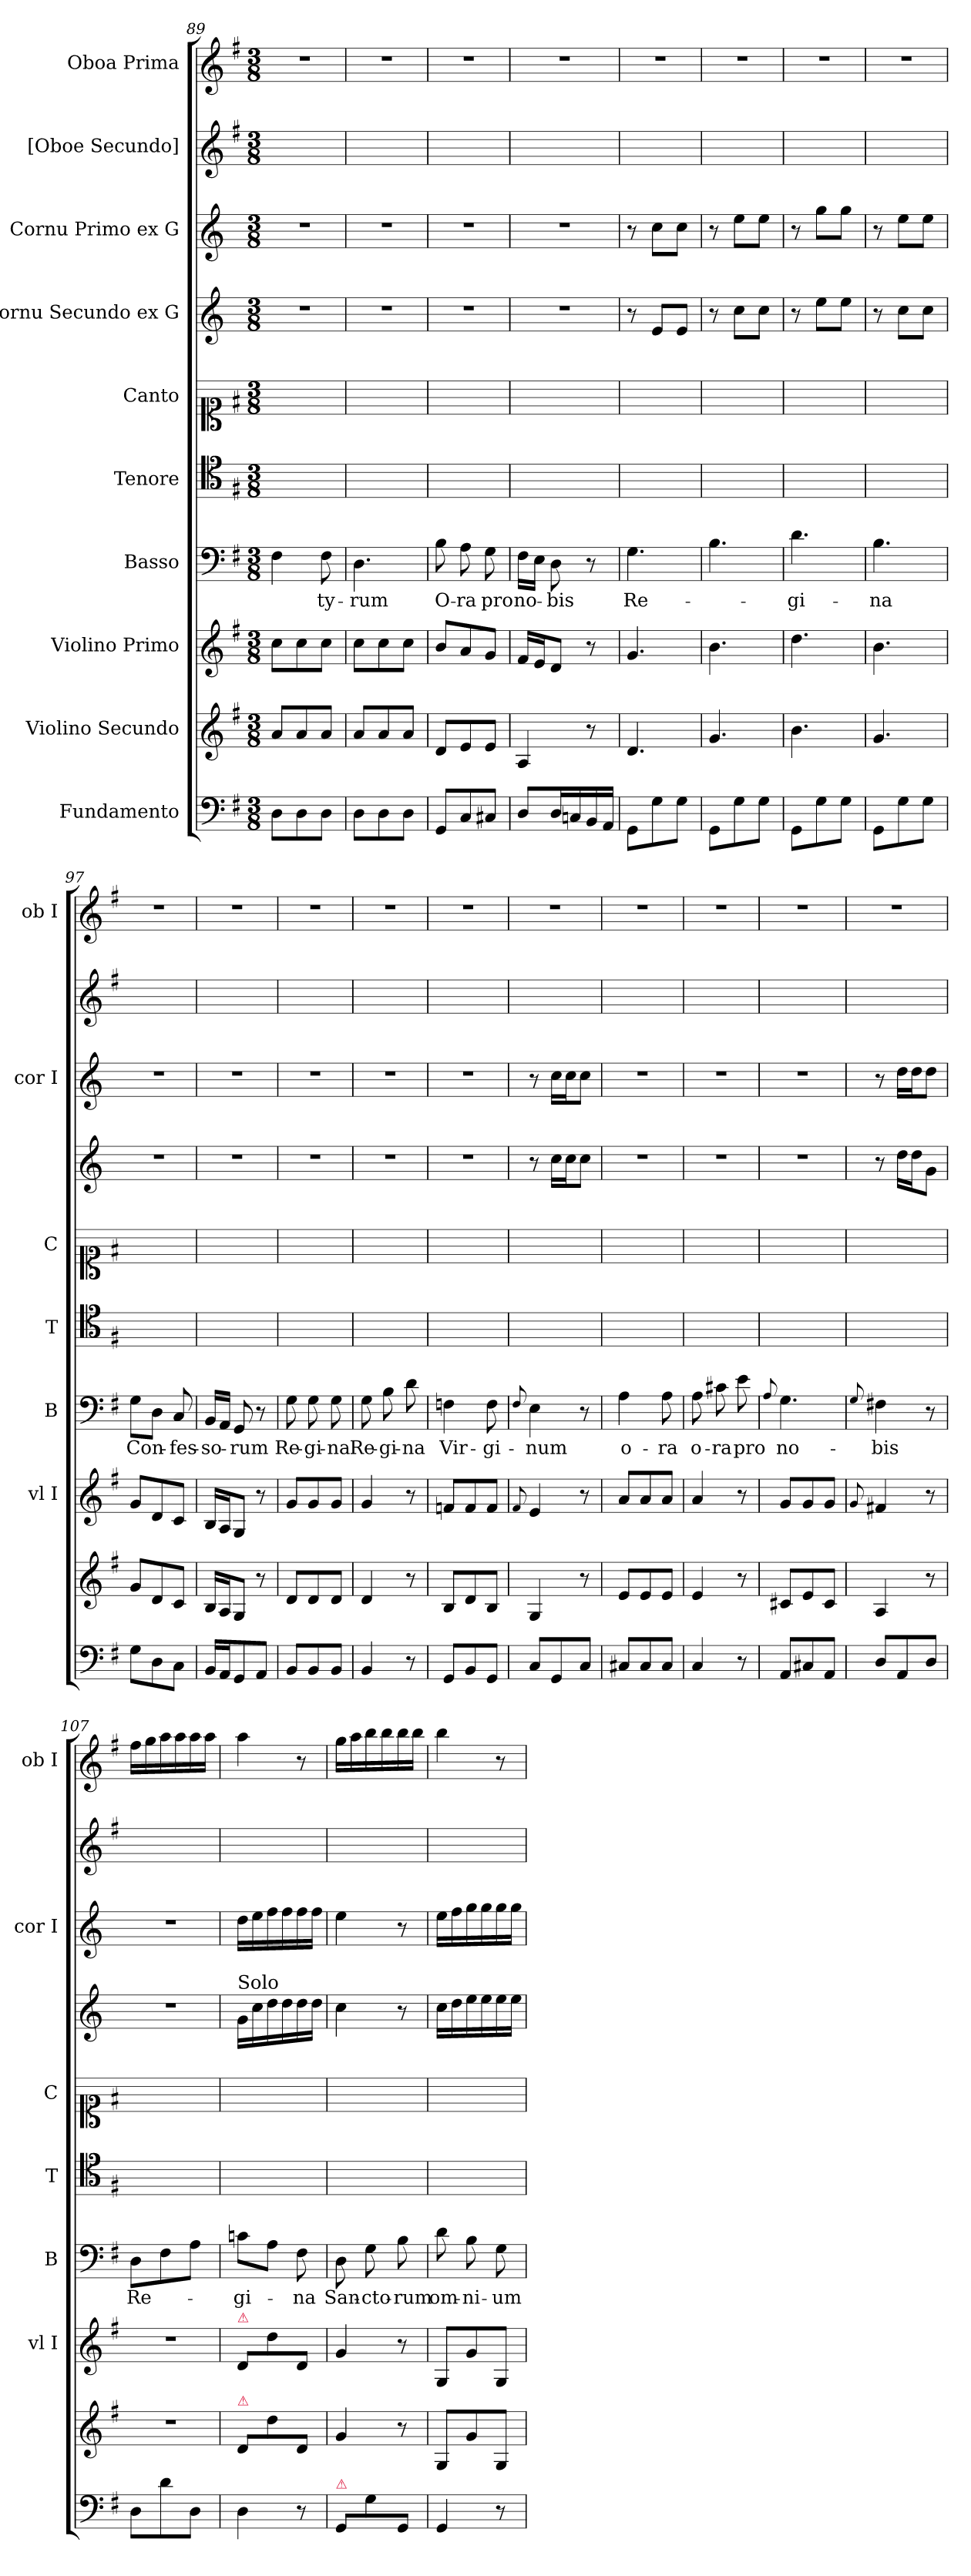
**kern	**kern	**kern	**kern	**text	**kern	**kern	**kern	**kern	**dynam	**kern	**kern
*part10	*part9	*part8	*part7	*part7	*part6	*part5	*part4	*part3	*part3	*part2	*part1
*staff10	*staff9	*staff8	*staff7	*staff7	*staff6	*staff5	*staff4	*staff3	*staff3	*staff2	*staff1
*I"Fundamento	*I"Violino Secundo	*I"Violino Primo	*I"Basso	*	*I"Tenore	*I"Canto	*I"Cornu Secundo ex G	*I"Cornu Primo ex G	*	*I"[Oboe Secundo]	*I"Oboa Prima
*	*	*I'vl I	*I'B	*	*I'T	*I'C	*	*I'cor I	*	*	*I'ob I
*clefF4	*clefG2	*clefG2	*clefF4	*	*clefC4	*clefC1	*clefG2	*clefG2	*	*clefG2	*clefG2
*	*	*	*	*	*	*	*ITrd3c5	*ITrd3c5	*	*	*
*k[f#]	*k[f#]	*k[f#]	*k[f#]	*	*k[f#]	*k[f#]	*k[f#]	*k[f#]	*	*k[f#]	*k[f#]
*G:	*G:	*G:	*G:	*	*G:	*G:	*G:	*G:	*	*G:	*G:
*M3/8	*M3/8	*M3/8	*M3/8	*	*M3/8	*M3/8	*M3/8	*M3/8	*	*M3/8	*M3/8
=89	=89	=89	=89	=89	=89	=89	=89	=89	=89	=89	=89
8D\L	8a/L	8cc\L	4F#\	.	4.ryy	4.ryy	4.r	4.r	.	4.ryy	4.r
8D\	8a/	8cc\	.	.	.	.	.	.	.	.	.
8D\J	8a/J	8cc\J	8F#\	-ty-	.	.	.	.	.	.	.
=90	=90	=90	=90	=90	=90	=90	=90	=90	=90	=90	=90
8D\L	8a/L	8cc\L	4.D\	-rum	4.ryy	4.ryy	4.r	4.r	.	4.ryy	4.r
8D\	8a/	8cc\	.	.	.	.	.	.	.	.	.
8D\J	8a/J	8cc\J	.	.	.	.	.	.	.	.	.
=91	=91	=91	=91	=91	=91	=91	=91	=91	=91	=91	=91
8GG/L	8d/L	8b/L	8B\	O-	4.ryy	4.ryy	4.r	4.r	.	4.ryy	4.r
8C/	8e/	8a/	8A\	-ra	.	.	.	.	.	.	.
8C#X/J	8e/J	8g/J	8G\	pro	.	.	.	.	.	.	.
=92	=92	=92	=92	=92	=92	=92	=92	=92	=92	=92	=92
8D/L	4A/	16f#/LL	16F#\LL	no-	4.ryy	4.ryy	4.r	4.r	.	4.ryy	4.r
.	.	16e/J	16E\JJ	.	.	.	.	.	.	.	.
16D/L	.	8d/J	8D\	-bis	.	.	.	.	.	.	.
16Cn/	.	.	.	.	.	.	.	.	.	.	.
16BB/	8r	8r	8r	.	.	.	.	.	.	.	.
16AA/JJ	.	.	.	.	.	.	.	.	.	.	.
=93	=93	=93	=93	=93	=93	=93	=93	=93	=93	=93	=93
!	!	!	!	!	!	!	!	!	!LO:DY:a	!	!
8GG/L	4.d/	4.g/	4.G\	Re-	4.ryy	4.ryy	8r	8r	pia	4.ryy	4.r
8G\	.	.	.	.	.	.	8B/L	8g\L	.	.	.
8G\J	.	.	.	.	.	.	8B/J	8g\J	.	.	.
=94	=94	=94	=94	=94	=94	=94	=94	=94	=94	=94	=94
8GG/L	4.g/	4.b\	4.B\	.	4.ryy	4.ryy	8r	8r	.	4.ryy	4.r
8G\	.	.	.	.	.	.	8g\L	8b\L	.	.	.
8G\J	.	.	.	.	.	.	8g\J	8b\J	.	.	.
=95	=95	=95	=95	=95	=95	=95	=95	=95	=95	=95	=95
8GG/L	4.b\	4.dd\	4.d\	-gi-	4.ryy	4.ryy	8r	8r	.	4.ryy	4.r
8G\	.	.	.	.	.	.	8b\L	8dd\L	.	.	.
8G\J	.	.	.	.	.	.	8b\J	8dd\J	.	.	.
=96	=96	=96	=96	=96	=96	=96	=96	=96	=96	=96	=96
8GG/L	4.g/	4.b\	4.B\	-na	4.ryy	4.ryy	8r	8r	.	4.ryy	4.r
8G\	.	.	.	.	.	.	8g\L	8b\L	.	.	.
8G\J	.	.	.	.	.	.	8g\J	8b\J	.	.	.
=97	=97	=97	=97	=97	=97	=97	=97	=97	=97	=97	=97
8G\L	8g/L	8g/L	8G\L	Con-	4.ryy	4.ryy	4.r	4.r	.	4.ryy	4.r
8D\	8d/	8d/	8D\J	.	.	.	.	.	.	.	.
8C\J	8c/J	8c/J	8C/	-fes-	.	.	.	.	.	.	.
=98	=98	=98	=98	=98	=98	=98	=98	=98	=98	=98	=98
16BB/LL	16B/LL	16B/LL	16BB/LL	-so-	4.ryy	4.ryy	4.r	4.r	.	4.ryy	4.r
16AA/J	16A/J	16A/J	16AA/JJ	.	.	.	.	.	.	.	.
8GG/	8G/J	8G/J	8GG/	-rum	.	.	.	.	.	.	.
8AA/J	8r	8r	8r	.	.	.	.	.	.	.	.
=99	=99	=99	=99	=99	=99	=99	=99	=99	=99	=99	=99
8BB/L	8d/L	8g/L	8G\	Re-	4.ryy	4.ryy	4.r	4.r	.	4.ryy	4.r
8BB/	8d/	8g/	8G\	-gi-	.	.	.	.	.	.	.
8BB/J	8d/J	8g/J	8G\	-na	.	.	.	.	.	.	.
=100	=100	=100	=100	=100	=100	=100	=100	=100	=100	=100	=100
4BB/	4d/	4g/	8G\	Re-	4.ryy	4.ryy	4.r	4.r	.	4.ryy	4.r
.	.	.	8B\	-gi-	.	.	.	.	.	.	.
8r	8r	8r	8d\	-na	.	.	.	.	.	.	.
=101	=101	=101	=101	=101	=101	=101	=101	=101	=101	=101	=101
8GG/L	8B/L	8fn/L	4Fn\	Vir-	4.ryy	4.ryy	4.r	4.r	.	4.ryy	4.r
8BB/	8d/	8f/	.	.	.	.	.	.	.	.	.
8GG/J	8B/J	8f/J	8F\	-gi-	.	.	.	.	.	.	.
=102	=102	=102	=102	=102	=102	=102	=102	=102	=102	=102	=102
.	.	8qqf#/	8qqF#/	.	.	.	.	.	.	.	.
8C/L	4G/	4e/	4E\	-num	4.ryy	4.ryy	8r	8r	.	4.ryy	4.r
8GG/	.	.	.	.	.	.	16g\LL	16g\LL	.	.	.
.	.	.	.	.	.	.	16g\J	16g\J	.	.	.
8C/J	8r	8r	8r	.	.	.	8g\J	8g\J	.	.	.
=103	=103	=103	=103	=103	=103	=103	=103	=103	=103	=103	=103
8C#X/L	8e/L	8a/L	4A\	o-	4.ryy	4.ryy	4.r	4.r	.	4.ryy	4.r
8C#/	8e/	8a/	.	.	.	.	.	.	.	.	.
8C#/J	8e/J	8a/J	8A\	-ra	.	.	.	.	.	.	.
=104	=104	=104	=104	=104	=104	=104	=104	=104	=104	=104	=104
4C/	4e/	4a/	8A\	o-	4.ryy	4.ryy	4.r	4.r	.	4.ryy	4.r
.	.	.	8c#X\	-ra	.	.	.	.	.	.	.
8r	8r	8r	8e\	pro	.	.	.	.	.	.	.
=105	=105	=105	=105	=105	=105	=105	=105	=105	=105	=105	=105
.	.	.	8qqA/	.	.	.	.	.	.	.	.
8AA/L	8c#X/L	8g/L	4.G\	no-	4.ryy	4.ryy	4.r	4.r	.	4.ryy	4.r
8C#X/	8e/	8g/	.	.	.	.	.	.	.	.	.
8AA/J	8c#/J	8g/J	.	.	.	.	.	.	.	.	.
=106	=106	=106	=106	=106	=106	=106	=106	=106	=106	=106	=106
.	.	8qqg/	8qqG/	.	.	.	.	.	.	.	.
8D/L	4A/	4f#X/	4F#X\	-bis	4.ryy	4.ryy	8r	8r	.	4.ryy	4.r
8AA/	.	.	.	.	.	.	16a\LL	16a\LL	.	.	.
.	.	.	.	.	.	.	16a\J	16a\J	.	.	.
8D/J	8r	8r	8r	.	.	.	8d\J	8a\J	.	.	.
=107	=107	=107	=107	=107	=107	=107	=107	=107	=107	=107	=107
8D\L	4.r	4.r	8D\L	Re-	4.ryy	4.ryy	4.r	4.r	.	4.ryy	16ff#\LL
.	.	.	.	.	.	.	.	.	.	.	16gg\
8d\	.	.	8F#\	.	.	.	.	.	.	.	16aa\
.	.	.	.	.	.	.	.	.	.	.	16aa\
8D\J	.	.	8A\J	.	.	.	.	.	.	.	16aa\
.	.	.	.	.	.	.	.	.	.	.	16aa\JJ
=108	=108	=108	=108	=108	=108	=108	=108	=108	=108	=108	=108
!	!	!	!	!	!	!	!LO:TX:a:t=Solo	!	!	!	!
!	!	!LO:TX:a:color=crimson:t=⚠	!	!	!	!	!	!	!	!	!
!	!LO:TX:a:color=crimson:t=⚠	!	!	!	!	!	!	!	!	!	!
4D\	8d/L	8d/L	8cn\L	-gi-	4.ryy	4.ryy	16d\LL	16a\LL	.	4.ryy	4aa\
.	.	.	.	.	.	.	16g\	16b\	.	.	.
.	8dd\	8dd\	8A\J	.	.	.	16a\	16cc\	.	.	.
.	.	.	.	.	.	.	16a\	16cc\	.	.	.
8r	8d/J	8d/J	8F#\	-na	.	.	16a\	16cc\	.	.	8r
.	.	.	.	.	.	.	16a\JJ	16cc\JJ	.	.	.
=109	=109	=109	=109	=109	=109	=109	=109	=109	=109	=109	=109
!LO:TX:a:color=crimson:t=⚠	!	!	!	!	!	!	!	!	!	!	!
8GG/L	4g/	4g/	8D\	San-	4.ryy	4.ryy	4g\	4b\	.	4.ryy	16gg\LL
.	.	.	.	.	.	.	.	.	.	.	16aa\
8G\	.	.	8G\	-cto-	.	.	.	.	.	.	16bb\
.	.	.	.	.	.	.	.	.	.	.	16bb\
8GG/J	8r	8r	8B\	-rum	.	.	8r	8r	.	.	16bb\
.	.	.	.	.	.	.	.	.	.	.	16bb\JJ
=110	=110	=110	=110	=110	=110	=110	=110	=110	=110	=110	=110
4GG/	8G/L	8G/L	8d\	om-	4.ryy	4.ryy	16g\LL	16b\LL	.	4.ryy	4bb\
.	.	.	.	.	.	.	16a\	16cc\	.	.	.
.	8g/	8g/	8B\	-ni-	.	.	16b\	16dd\	.	.	.
.	.	.	.	.	.	.	16b\	16dd\	.	.	.
8r	8G/J	8G/J	8G\	-um	.	.	16b\	16dd\	.	.	8r
.	.	.	.	.	.	.	16b\JJ	16dd\JJ	.	.	.
=	=	=	=	=	=	=	=	=	=	=	=
*-	*-	*-	*-	*-	*-	*-	*-	*-	*-	*-	*-
